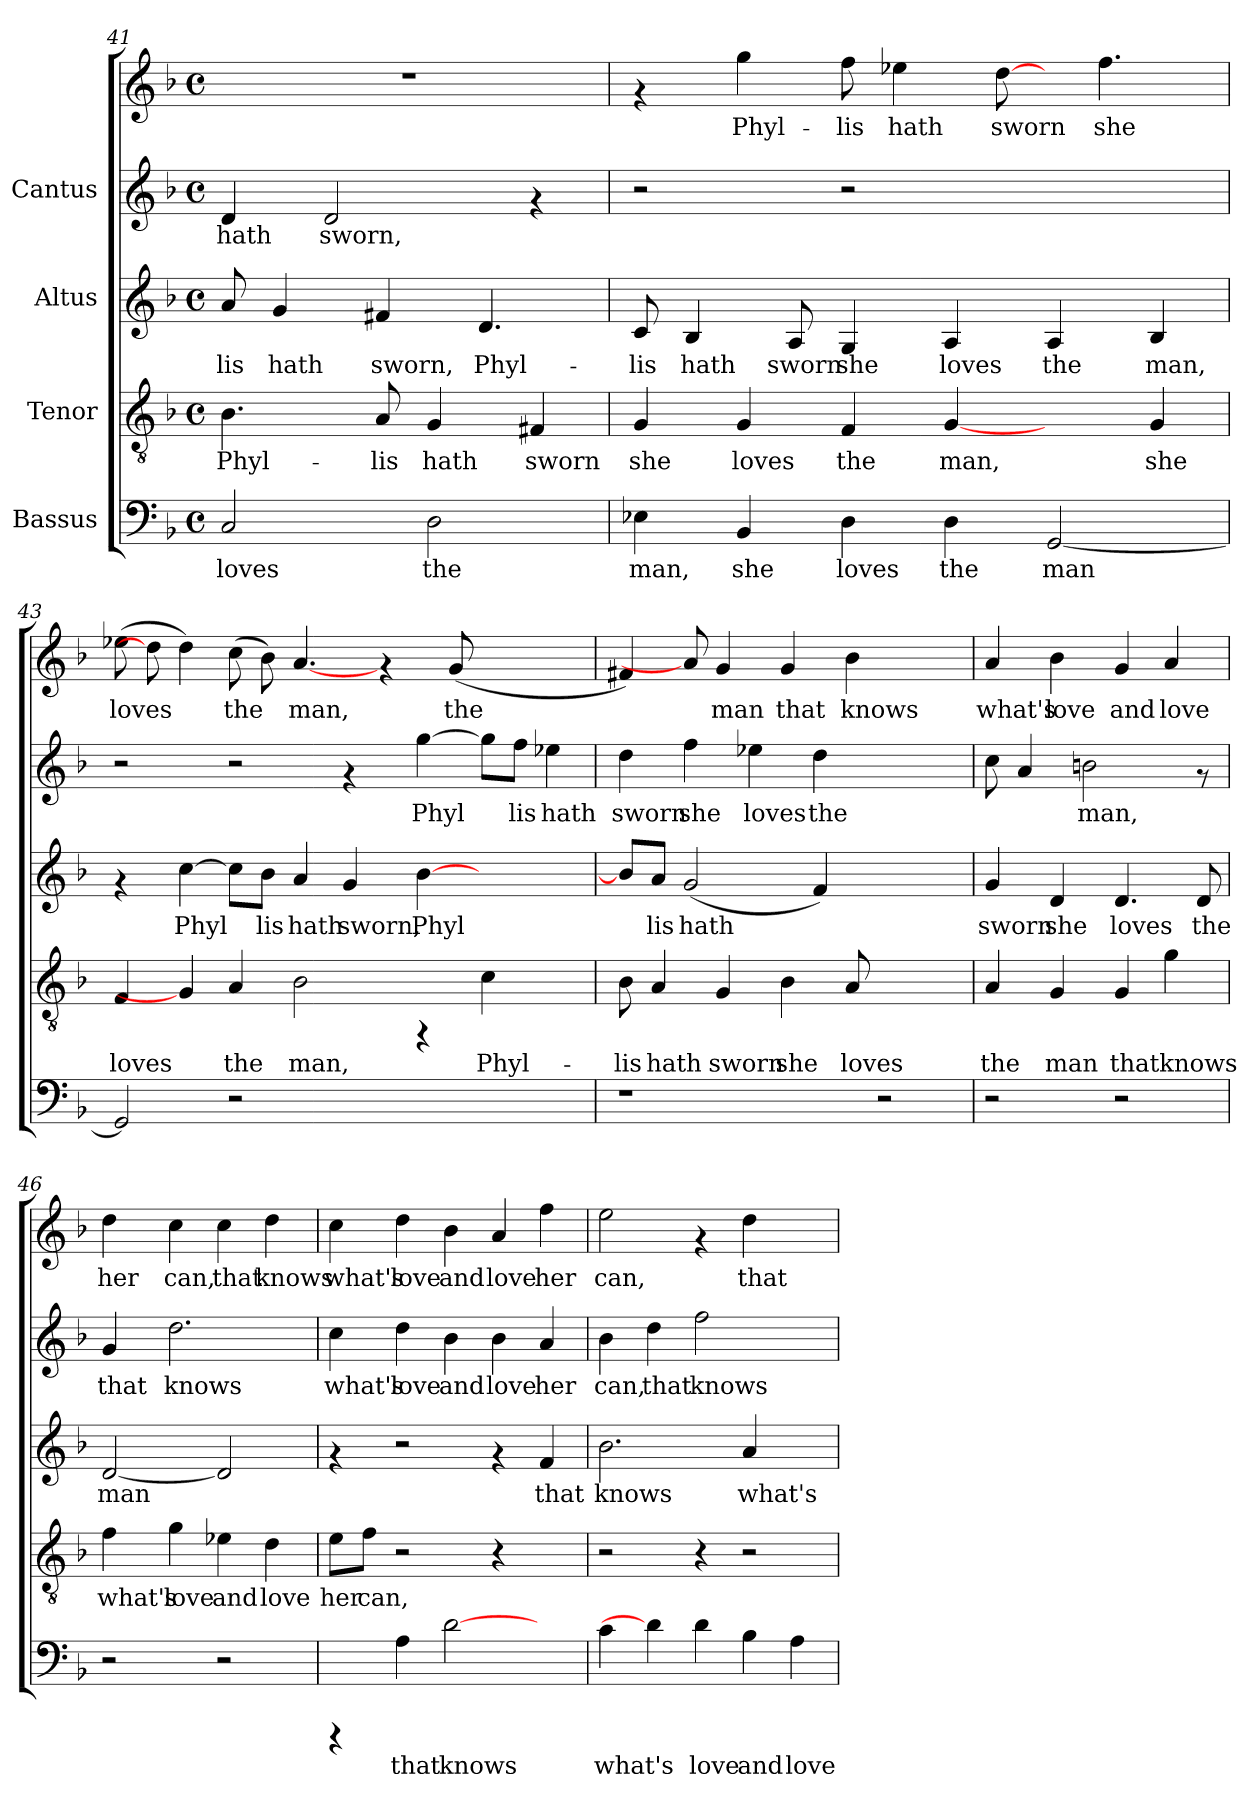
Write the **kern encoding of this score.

**kern	**text	**kern	**text	**kern	**text	**kern	**text	**kern	**text
*part4	*part4	*part3	*part3	*part2	*part2	*part1	*part1	*part1	*part1
*staff5	*staff5	*staff4	*staff4	*staff3	*staff3	*staff2	*staff2	*staff1	*staff1
*I"Bassus	*	*I"Tenor	*	*I"Altus	*	*I"Cantus	*	*	*
!!LO:LB:g=z
*clefF4	*	*clefGv2	*	*clefG2	*	*clefG2	*	*clefG2	*
*k[b-]	*	*k[b-]	*	*k[b-]	*	*k[b-]	*	*k[b-]	*
*F:	*	*F:	*	*F:	*	*F:	*	*F:	*
*M4/4	*	*M4/4	*	*M4/4	*	*M4/4	*	*M4/4	*
*met(c)	*	*met(c)	*	*met(c)	*	*met(c)	*	*met(c)	*
=41	=41	=41	=41	=41	=41	=41	=41	=41	=41
!	!LO:LY:b:cj	!	!LO:LY:b:cj	!	!LO:LY:b:cj	!	!LO:LY:b:cj	!	!
2C/	loves	4.B-\	Phyl-	8a/	-lis	4d/	hath	1r	.
!	!	!	!	!	!LO:LY:b:cj	!	!	!	!
.	.	.	.	4g/	hath	.	.	.	.
!	!	!	!	!	!	!	!LO:LY:b:cj	!	!
.	.	.	.	.	.	2d/	sworn,	.	.
!	!	!	!LO:LY:b:cj	!	!LO:LY:b:cj	!	!	!	!
.	.	8A/	-lis	4f#X/	sworn,	.	.	.	.
!	!LO:LY:b:cj	!	!LO:LY:b:cj	!	!	!	!	!	!
2D\	the	4G/	hath	.	.	.	.	.	.
!	!	!	!	!	!LO:LY:b:cj	!	!	!	!
.	.	.	.	4.d/	Phyl-	.	.	.	.
!	!	!	!LO:LY:b:cj	!	!	!	!	!	!
.	.	4F#X/	sworn	.	.	4rf	.	.	.
!!LO:LB:g=z
=42	=42	=42	=42	=42	=42	=42	=42	=42	=42
!	!LO:LY:b:cj	!	!LO:LY:b:cj	!	!LO:LY:b:cj	!	!	!	!
4E-X\	man,	4G/	she	8c/	-lis	2r	.	4rf	.
!	!	!	!	!	!LO:LY:b:cj	!	!	!	!
.	.	.	.	4B-/	hath	.	.	.	.
!	!LO:LY:b:cj	!	!LO:LY:b:cj	!	!	!	!	!	!LO:LY:b:cj
4BB-/	she	4G/	loves	.	.	.	.	4gg\	Phyl-
!	!	!	!	!	!LO:LY:b:cj	!	!	!	!
.	.	.	.	8A/	sworn	.	.	.	.
!	!LO:LY:b:cj	!	!LO:LY:b:cj	!	!LO:LY:b:cj	!	!	!	!LO:LY:b:cj
4D\	loves	4F/	the	4G/	she	2r	.	8ff\	-lis
!	!	!	!	!	!	!	!	!	!LO:LY:b:cj
.	.	.	.	.	.	.	.	4ee-X\	hath
!	!LO:LY:b:cj	!	!LO:LY:b:cj	!	!LO:LY:b:cj	!	!	!	!
4D\	the	[4G/	man,	4A/	loves	.	.	.	.
!	!	!	!	!	!	!	!	!	!LO:LY:b:cj
.	.	.	.	.	.	.	.	[8dd\	sworn
!	!LO:LY:b:cj	!	!	!	!LO:LY:b:cj	!	!	!	!
[<2GG/	man	4ryy	.	4A/	the	2ryy	.	8ryy	.
!	!	!	!	!	!	!	!	!	!LO:LY:b:cj
.	.	.	.	.	.	.	.	4.ff\	she
!	!	!	!LO:LY:b:cj	!	!LO:LY:b:cj	!	!	!	!
.	.	4G/	she	4B-/	man,	.	.	.	.
=43	=43	=43	=43	=43	=43	=43	=43	=43	=43
!	!	!	!LO:LY:b:cj	!	!	!	!	!	!LO:LY:b:cj
2GG/]	.	4F/	loves	4rf	.	2r	.	(>8ee-X\	loves
.	.	.	.	.	.	.	.	8dd\]	.
!	!	!	!	!	!LO:LY:b:cj	!	!	!	!LO:LY:b:cj
.	.	4G/]	.	[>4cc\	Phyl-	.	.	4dd\)	.
!	!	!	!LO:LY:b:cj	!	!LO:LY:b:cj	!	!	!	!LO:LY:b:cj
2r	.	4A/	the	8cc\L]	-	2r	.	(>8cc\	the
!	!	!	!	!	!LO:LY:b:cj	!	!	!	!LO:LY:b:cj
.	.	.	.	8b-\J	lis	.	.	8b-\)	.
!	!	!	!LO:LY:b:cj	!	!LO:LY:b:cj	!	!	!	!LO:LY:b:cj
.	.	2B-\	man,	4a/	hath	.	.	[4.a/	man,
!	!	!	!	!	!LO:LY:b:cj	!	!	!	!
1ryy	.	.	.	4g/	sworn,	4rf	.	.	.
.	.	.	.	.	.	.	.	4rf	.
!	!	!	!	!	!LO:LY:b:cj	!	!LO:LY:b:cj	!	!
.	.	4rFF	.	[>4b-\	Phyl-	[>4gg\	Phyl-	.	.
!	!	!	!	!	!	!	!	!	!LO:LY:b:cj
.	.	.	.	.	.	.	.	(<8g/	the
!	!	!	!LO:LY:b:cj	!	!	!	!LO:LY:b:cj	!	!
.	.	4c\	Phyl-	2ryy	.	8gg\L]	-	2ryy	.
!	!	!	!	!	!	!	!LO:LY:b:cj	!	!
.	.	.	.	.	.	8ff\J	lis	.	.
!	!	!	!	!	!	!	!LO:LY:b:cj	!	!
.	.	4ryy	.	.	.	4ee-X\	hath	.	.
!!LO:PB:g=z
=44	=44	=44	=44	=44	=44	=44	=44	=44	=44
!	!	!	!LO:LY:b:cj	!	!LO:LY:b:cj	!	!LO:LY:b:cj	!	!LO:LY:b:cj
1r	.	8B-\	-lis	8b-/L]	-	4dd\	sworn	4f#X/)	.
!	!	!	!LO:LY:b:cj	!	!LO:LY:b:cj	!	!	!	!
.	.	4A/	hath	8a/J	lis	.	.	.	.
!	!	!	!	!	!LO:LY:b:cj	!	!LO:LY:b:cj	!	!
.	.	.	.	(<2g/	hath	4ff\	she	8a/]	.
!	!	!	!LO:LY:b:cj	!	!	!	!	!	!LO:LY:b:cj
.	.	4G/	sworn	.	.	.	.	4g/	man
!	!	!	!	!	!	!	!LO:LY:b:cj	!	!
.	.	.	.	.	.	4ee-X\	loves	.	.
!	!	!	!LO:LY:b:cj	!	!	!	!	!	!LO:LY:b:cj
.	.	4B-\	she	.	.	.	.	4g/	that
!	!	!	!	!	!LO:LY:b:cj	!	!LO:LY:b:cj	!	!
.	.	.	.	4f/)	.	4dd\	the	.	.
!	!	!	!LO:LY:b:cj	!	!	!	!	!	!LO:LY:b:cj
.	.	8A/	loves	.	.	.	.	4b-\	knows
2r	.	2ryy	.	2ryy	.	2ryy	.	.	.
.	.	.	.	.	.	.	.	4.ryy	.
!!LO:LB:g=z
=45	=45	=45	=45	=45	=45	=45	=45	=45	=45
!	!	!	!LO:LY:b:cj	!	!LO:LY:b:cj	!	!LO:LY:b:cj	!	!LO:LY:b:cj
2r	.	4A/	the	4g/	sworn	8cc\	.	4a/	what's
!	!	!	!	!	!	!	!LO:LY:b:cj	!	!
.	.	.	.	.	.	4a/	.	.	.
!	!	!	!LO:LY:b:cj	!	!LO:LY:b:cj	!	!	!	!LO:LY:b:cj
.	.	4G/	man	4d/	she	.	.	4b-\	love
!	!	!	!	!	!	!	!LO:LY:b:cj	!	!
.	.	.	.	.	.	2bn\	man,	.	.
!	!	!	!LO:LY:b:cj	!	!LO:LY:b:cj	!	!	!	!LO:LY:b:cj
2r	.	4G/	that	4.d/	loves	.	.	4g/	and
!	!	!	!LO:LY:b:cj	!	!	!	!	!	!LO:LY:b:cj
.	.	4g\	knows	.	.	.	.	4a/	love
!	!	!	!	!	!LO:LY:b:cj	!	!	!	!
.	.	.	.	8d/	the	8rf	.	.	.
=46	=46	=46	=46	=46	=46	=46	=46	=46	=46
!	!	!	!LO:LY:b:cj	!	!LO:LY:b:cj	!	!LO:LY:b:cj	!	!LO:LY:b:cj
2r	.	4f\	what's	[<2d/	man	4g/	that	4dd\	her
!	!	!	!LO:LY:b:cj	!	!	!	!LO:LY:b:cj	!	!LO:LY:b:cj
.	.	4g\	love	.	.	2.dd\	knows	4cc\	can,
!	!	!	!LO:LY:b:cj	!	!LO:LY:b:cj	!	!	!	!LO:LY:b:cj
2r	.	4e-X\	and	2d/]	.	.	.	4cc\	that
!	!	!	!LO:LY:b:cj	!	!	!	!	!	!LO:LY:b:cj
.	.	4d\	love	.	.	.	.	4dd\	knows
=47	=47	=47	=47	=47	=47	=47	=47	=47	=47
!	!	!	!LO:LY:b:cj	!	!	!	!LO:LY:b:cj	!	!LO:LY:b:cj
4rCCC	.	8e\L	her	4rf	.	4cc\	what's	4cc\	what's
!	!	!	!LO:LY:b:cj	!	!	!	!	!	!
.	.	8f\J	can,	.	.	.	.	.	.
!	!LO:LY:b:cj	!	!	!	!	!	!LO:LY:b:cj	!	!LO:LY:b:cj
4A\	that	2r	.	2r	.	4dd\	love	4dd\	love
!	!LO:LY:b:cj	!	!	!	!	!	!LO:LY:b:cj	!	!LO:LY:b:cj
[2d\	knows	.	.	.	.	4b-\	and	4b-\	and
!	!	!	!	!	!	!	!LO:LY:b:cj	!	!LO:LY:b:cj
.	.	4r	.	4rf	.	4b-\	love	4a/	love
!	!	!	!	!	!LO:LY:b:cj	!	!LO:LY:b:cj	!	!LO:LY:b:cj
4ryy	.	4ryy	.	4f/	that	4a/	her	4ff\	her
!!LO:LB:g=z
=48	=48	=48	=48	=48	=48	=48	=48	=48	=48
!	!LO:LY:b:cj	!	!	!	!LO:LY:b:cj	!	!LO:LY:b:cj	!	!LO:LY:b:cj
4c\	what's	2r	.	2.b-\	knows	4b-\	can,	2ee\	can,
!	!	!	!	!	!	!	!LO:LY:b:cj	!	!
4d\]	.	.	.	.	.	4dd\	that	.	.
!	!LO:LY:b:cj	!	!	!	!	!	!LO:LY:b:cj	!	!
4d\	love	4r	.	.	.	2ff\	knows	4rf	.
!	!LO:LY:b:cj	!	!	!	!LO:LY:b:cj	!	!	!	!LO:LY:b:cj
4B-\	and	2r	.	4a/	what's	.	.	4dd\	that
!	!LO:LY:b:cj	!	!	!	!	!	!	!	!
4A\	love	.	.	4ryy	.	4ryy	.	4ryy	.
=	=	=	=	=	=	=	=	=	=
*-	*-	*-	*-	*-	*-	*-	*-	*-	*-
